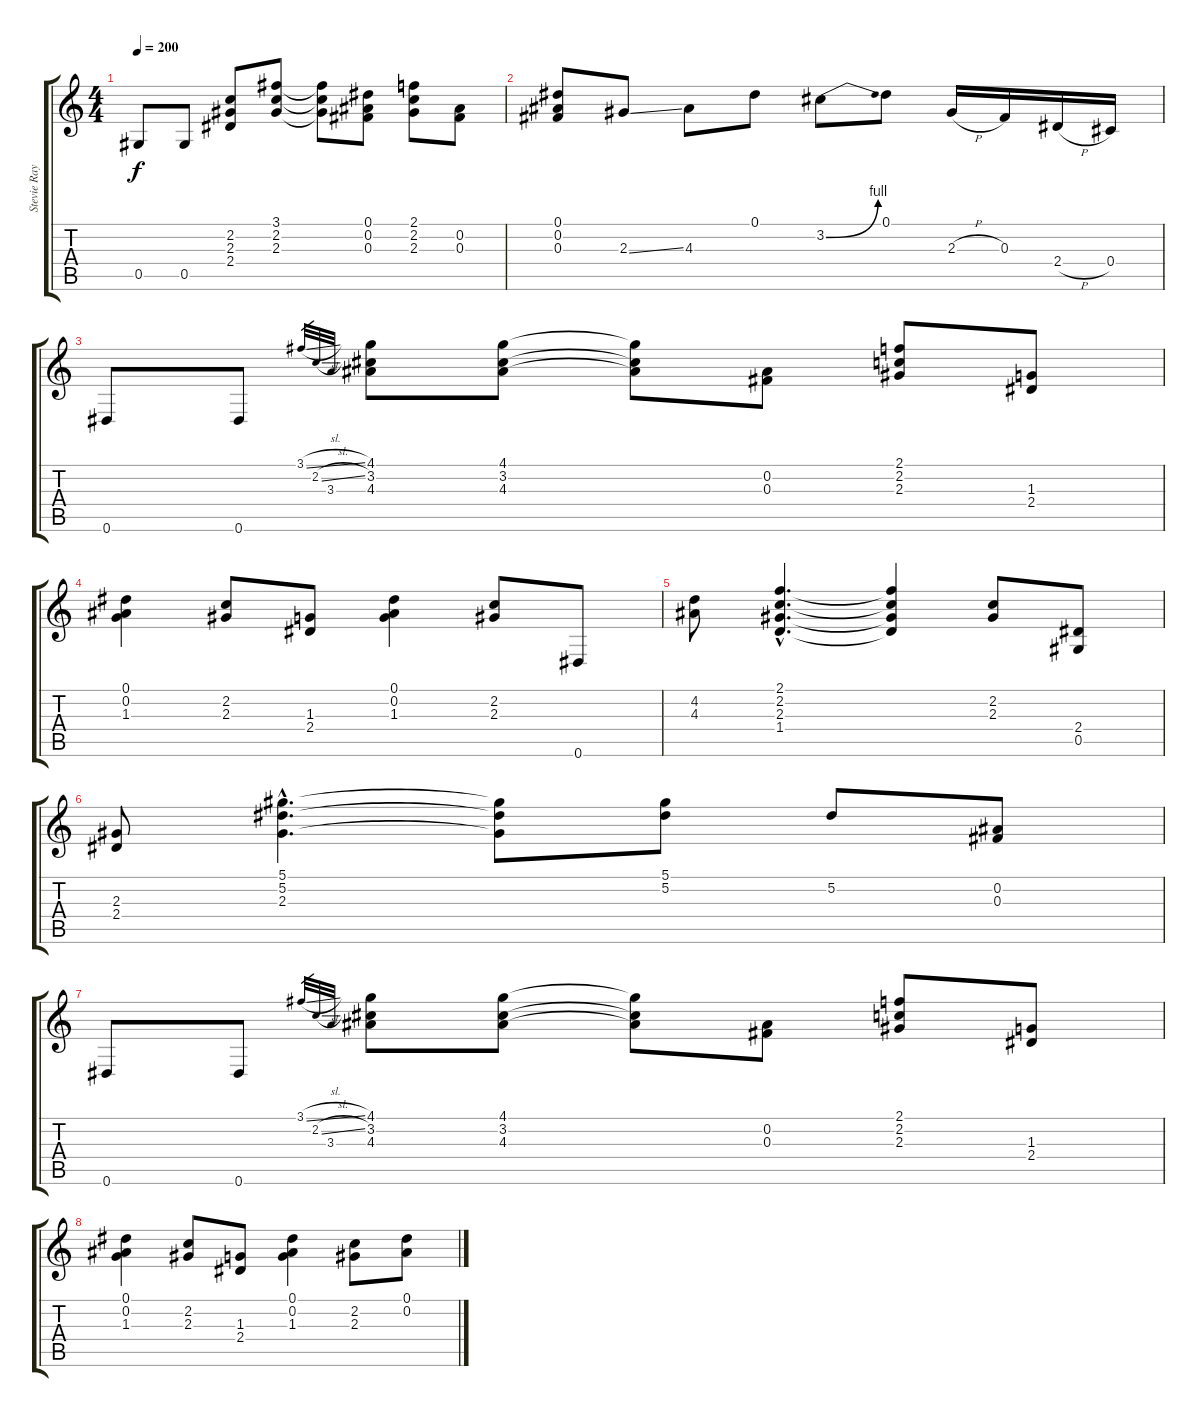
\track ("Stevie Ray Vaughan" "Stevie Ray") {instrument overdrivenguitar}
\staff {score tabs}
\tuning (Eb4 Bb3 Gb3 Db3 Ab2 Eb2) {hide}
\ts (4 4)
\tempo 200
\clef g2
\ks c
0.5.8{dy f} 0.5.8 (2.2 2.3 2.4).8 (3.1 2.2 2.3).8 (3.1{t} 2.2{t} 2.3{t}).8 (0.1 0.2 0.3).8 (2.1 2.2 2.3).8 (0.2 0.3).8 |
(0.1 0.2 0.3).8 2.3{ss}.8 4.3.8 0.1.8 3.2{be (bend 0 0 60 4)}.8 0.1.8 2.3{h}.16 0.3.16 2.4{h}.16 0.4.16 |
0.6.8 0.6.8 3.1{sl}.32{gr} 2.2{sl}.32{gr} 3.3.32{gr} (4.1 3.2 4.3).8 (4.1 3.2 4.3).8 (4.1{t} 3.2{t} 4.3{t}).8 (0.2 0.3).8 (2.1 2.2 2.3).8 (1.3 2.4).8 |
(0.1 0.2 1.3).4 (2.2 2.3).8 (1.3 2.4).8 (0.1 0.2 1.3).4 (2.2 2.3).8 0.6.8 |
(4.2 4.3).8 (2.1{hac} 2.2{hac} 2.3{hac} 1.4{hac}).4{d} (2.1{t} 2.2{t} 2.3{t} 1.4{t}).4 (2.2 2.3).8 (2.4 0.5).8 |
(2.3 2.4).8 (5.1{hac} 5.2{hac} 2.3{hac}).4{d} (5.1{t} 5.2{t} 2.3{t}).8 (5.1 5.2).8 5.2.8 (0.2 0.3).8 |
0.6.8 0.6.8 3.1{sl}.32{gr} 2.2{sl}.32{gr} 3.3.32{gr} (4.1 3.2 4.3).8 (4.1 3.2 4.3).8 (4.1{t} 3.2{t} 4.3{t}).8 (0.2 0.3).8 (2.1 2.2 2.3).8 (1.3 2.4).8 |
(0.1 0.2 1.3).4 (2.2 2.3).8 (1.3 2.4).8 (0.1 0.2 1.3).4 (2.2 2.3).8 (0.1 0.2).8
